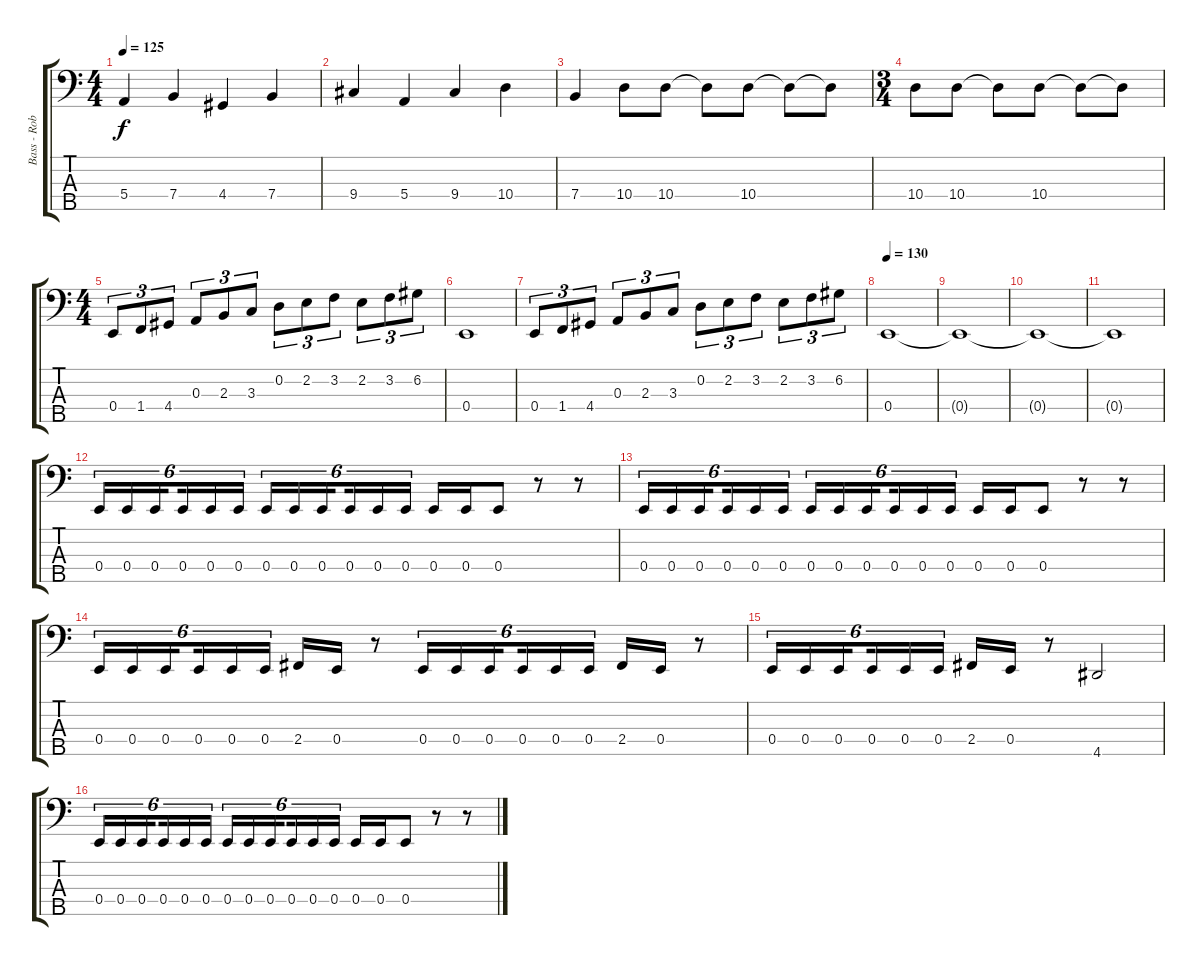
\track ("Bass - Rob" "Bass - Rob") {instrument electricbassfinger}
\staff {score tabs}
\tuning (G2 D2 A1 E1 B0) {hide}
\ts (4 4)
\tempo 125
\clef f4
\ks c
5.4.4{dy f} 7.4.4 4.4.4 7.4.4 |
9.4.4 5.4.4 9.4.4 10.4.4 |
7.4.4 10.4.8 10.4.8 10.4{t}.8 10.4.8 10.4{t}.8 10.4{t}.8 |
\ts (3 4)
10.4.8 10.4.8 10.4{t}.8 10.4.8 10.4{t}.8 10.4{t}.8 |
\ts (4 4)
0.4.8{tu (3 2)} 1.4.8{tu (3 2)} 4.4.8{tu (3 2)} 0.3.8{tu (3 2)} 2.3.8{tu (3 2)} 3.3.8{tu (3 2)} 0.2.8{tu (3 2)} 2.2.8{tu (3 2)} 3.2.8{tu (3 2)} 2.2.8{tu (3 2)} 3.2.8{tu (3 2)} 6.2.8{tu (3 2)} |
0.4.1 |
0.4.8{tu (3 2)} 1.4.8{tu (3 2)} 4.4.8{tu (3 2)} 0.3.8{tu (3 2)} 2.3.8{tu (3 2)} 3.3.8{tu (3 2)} 0.2.8{tu (3 2)} 2.2.8{tu (3 2)} 3.2.8{tu (3 2)} 2.2.8{tu (3 2)} 3.2.8{tu (3 2)} 6.2.8{tu (3 2)} |
\tempo 130
0.4.1 |
0.4{t}.1 |
0.4{t}.1 |
0.4{t}.1 |
0.4.16{tu (6 4)} 0.4.16{tu (6 4)} 0.4.16{tu (6 4) beam splitsecondary} 0.4.16{tu (6 4)} 0.4.16{tu (6 4)} 0.4.16{tu (6 4)} 0.4.16{tu (6 4)} 0.4.16{tu (6 4)} 0.4.16{tu (6 4) beam splitsecondary} 0.4.16{tu (6 4)} 0.4.16{tu (6 4)} 0.4.16{tu (6 4)} 0.4.16 0.4.16 0.4.8 r.8 r.8 |
0.4.16{tu (6 4)} 0.4.16{tu (6 4)} 0.4.16{tu (6 4) beam splitsecondary} 0.4.16{tu (6 4)} 0.4.16{tu (6 4)} 0.4.16{tu (6 4)} 0.4.16{tu (6 4)} 0.4.16{tu (6 4)} 0.4.16{tu (6 4) beam splitsecondary} 0.4.16{tu (6 4)} 0.4.16{tu (6 4)} 0.4.16{tu (6 4)} 0.4.16 0.4.16 0.4.8 r.8 r.8 |
0.4.16{tu (6 4)} 0.4.16{tu (6 4)} 0.4.16{tu (6 4) beam splitsecondary} 0.4.16{tu (6 4)} 0.4.16{tu (6 4)} 0.4.16{tu (6 4)} 2.4.16 0.4.16 r.8 0.4.16{tu (6 4)} 0.4.16{tu (6 4)} 0.4.16{tu (6 4) beam splitsecondary} 0.4.16{tu (6 4)} 0.4.16{tu (6 4)} 0.4.16{tu (6 4)} 2.4.16 0.4.16 r.8 |
0.4.16{tu (6 4)} 0.4.16{tu (6 4)} 0.4.16{tu (6 4) beam splitsecondary} 0.4.16{tu (6 4)} 0.4.16{tu (6 4)} 0.4.16{tu (6 4)} 2.4.16 0.4.16 r.8 4.5.2 |
0.4.16{tu (6 4)} 0.4.16{tu (6 4)} 0.4.16{tu (6 4) beam splitsecondary} 0.4.16{tu (6 4)} 0.4.16{tu (6 4)} 0.4.16{tu (6 4)} 0.4.16{tu (6 4)} 0.4.16{tu (6 4)} 0.4.16{tu (6 4) beam splitsecondary} 0.4.16{tu (6 4)} 0.4.16{tu (6 4)} 0.4.16{tu (6 4)} 0.4.16 0.4.16 0.4.8 r.8 r.8
